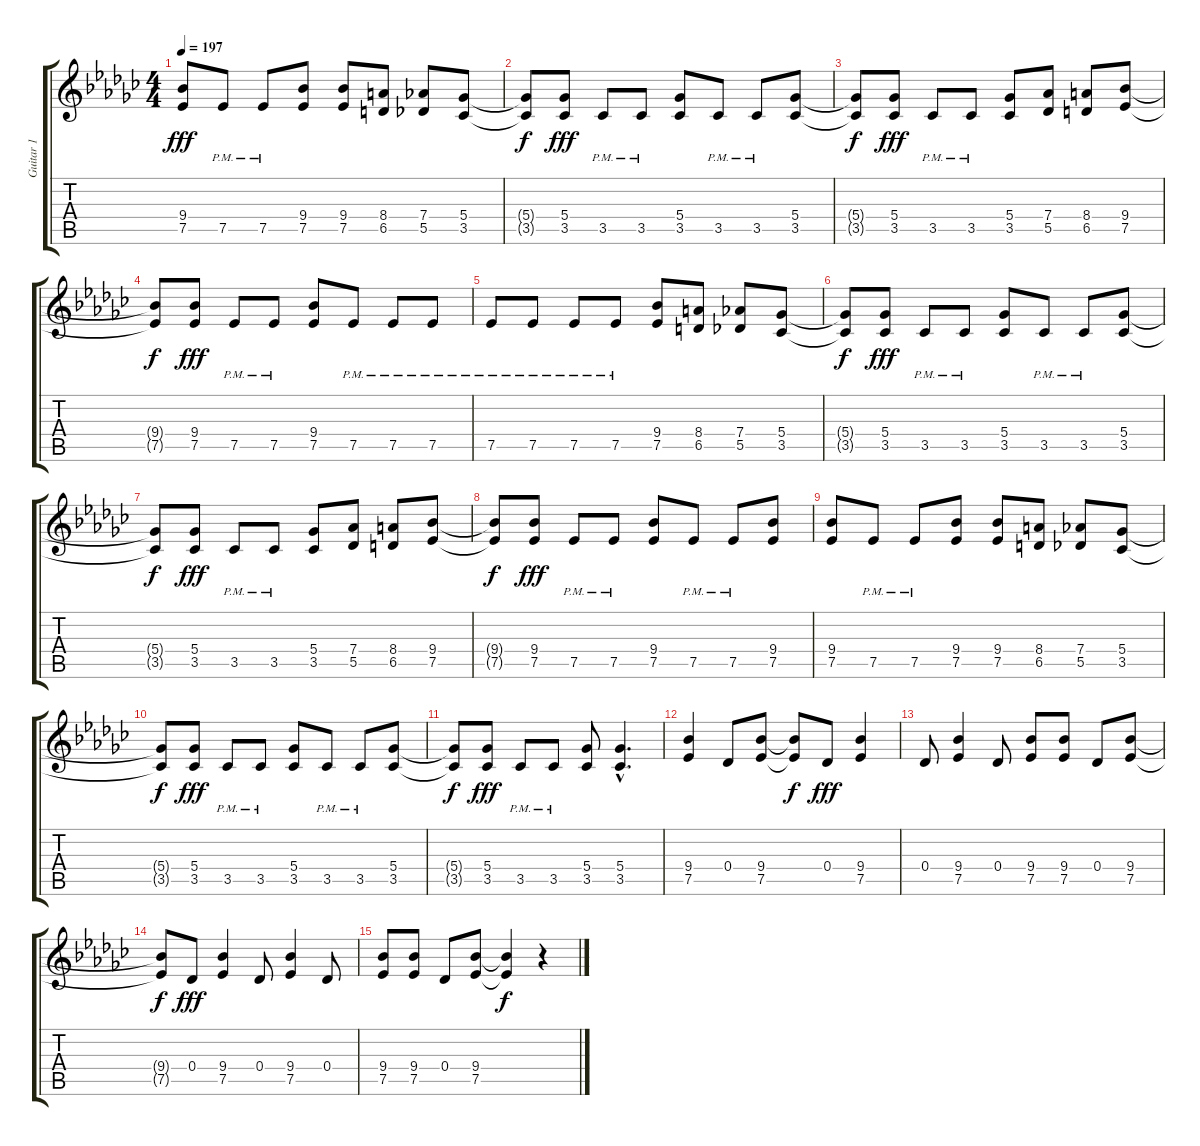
\track ("Guitar 1" "Guitar 1") {instrument distortionguitar}
\staff {score tabs}
\tuning (Eb4 Bb3 Gb3 Db3 Ab2 Eb2) {hide}
\ts (4 4)
\tempo 197
\clef g2
\ks gb
(9.4 7.5).8{dy fff} 7.5{pm}.8 7.5{pm}.8 (9.4 7.5).8 (9.4 7.5).8 (8.4 6.5).8 (7.4 5.5).8 (5.4 3.5).8 |
(5.4{t} 3.5{t}).8{dy f} (5.4 3.5).8{dy fff} 3.5{pm}.8 3.5{pm}.8 (5.4 3.5).8 3.5{pm}.8 3.5{pm}.8 (5.4 3.5).8 |
(5.4{t} 3.5{t}).8{dy f} (5.4 3.5).8{dy fff} 3.5{pm}.8 3.5{pm}.8 (5.4 3.5).8 (7.4 5.5).8 (8.4 6.5).8 (9.4 7.5).8 |
(9.4{t} 7.5{t}).8{dy f} (9.4 7.5).8{dy fff} 7.5{pm}.8 7.5{pm}.8 (9.4 7.5).8 7.5{pm}.8 7.5{pm}.8 7.5{pm}.8 |
7.5{pm}.8 7.5{pm}.8 7.5{pm}.8 7.5{pm}.8 (9.4 7.5).8 (8.4 6.5).8 (7.4 5.5).8 (5.4 3.5).8 |
(5.4{t} 3.5{t}).8{dy f} (5.4 3.5).8{dy fff} 3.5{pm}.8 3.5{pm}.8 (5.4 3.5).8 3.5{pm}.8 3.5{pm}.8 (5.4 3.5).8 |
(5.4{t} 3.5{t}).8{dy f} (5.4 3.5).8{dy fff} 3.5{pm}.8 3.5{pm}.8 (5.4 3.5).8 (7.4 5.5).8 (8.4 6.5).8 (9.4 7.5).8 |
(9.4{t} 7.5{t}).8{dy f} (9.4 7.5).8{dy fff} 7.5{pm}.8 7.5{pm}.8 (9.4 7.5).8 7.5{pm}.8 7.5{pm}.8 (9.4 7.5).8 |
(9.4 7.5).8 7.5{pm}.8 7.5{pm}.8 (9.4 7.5).8 (9.4 7.5).8 (8.4 6.5).8 (7.4 5.5).8 (5.4 3.5).8 |
(5.4{t} 3.5{t}).8{dy f} (5.4 3.5).8{dy fff} 3.5{pm}.8 3.5{pm}.8 (5.4 3.5).8 3.5{pm}.8 3.5{pm}.8 (5.4 3.5).8 |
(5.4{t} 3.5{t}).8{dy f} (5.4 3.5).8{dy fff} 3.5{pm}.8 3.5{pm}.8 (5.4 3.5).8 (5.4{hac} 3.5{hac}).4{d} |
(9.4 7.5).4 0.4.8 (9.4 7.5).8 (9.4{t} 7.5{t}).8{dy f} 0.4.8{dy fff} (9.4 7.5).4 |
0.4.8 (9.4 7.5).4 0.4.8 (9.4 7.5).8 (9.4 7.5).8 0.4.8 (9.4 7.5).8 |
(9.4{t} 7.5{t}).8{dy f} 0.4.8{dy fff} (9.4 7.5).4 0.4.8 (9.4 7.5).4 0.4.8 |
(9.4 7.5).8 (9.4 7.5).8 0.4.8 (9.4 7.5).8 (9.4{t} 7.5{t}).4{dy f} r.4
